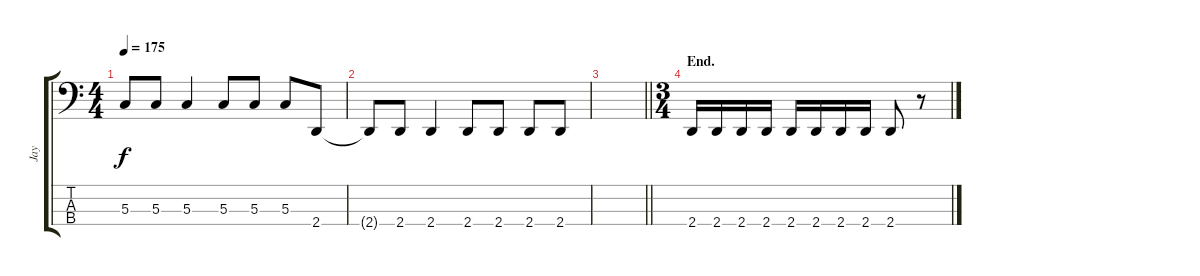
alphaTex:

\track ("Jay" "Jay") {instrument electricbasspick}
\staff {score tabs}
\tuning (F2 C2 G1 C1) {hide}
\ts (4 4)
\tempo 175
\clef f4
\ks c
5.3{t}.8{dy f} 5.3.8 5.3.4 5.3.8 5.3.8 5.3.8 2.4.8 |
2.4{t}.8 2.4.8 2.4.4 2.4.8 2.4.8 2.4.8 2.4.8 |
\barLineRight lightlight
|
\ts (3 4)
\section ("" "End.")
2.4.16 2.4.16 2.4.16 2.4.16 2.4.16 2.4.16 2.4.16 2.4.16 2.4.8 r.8
